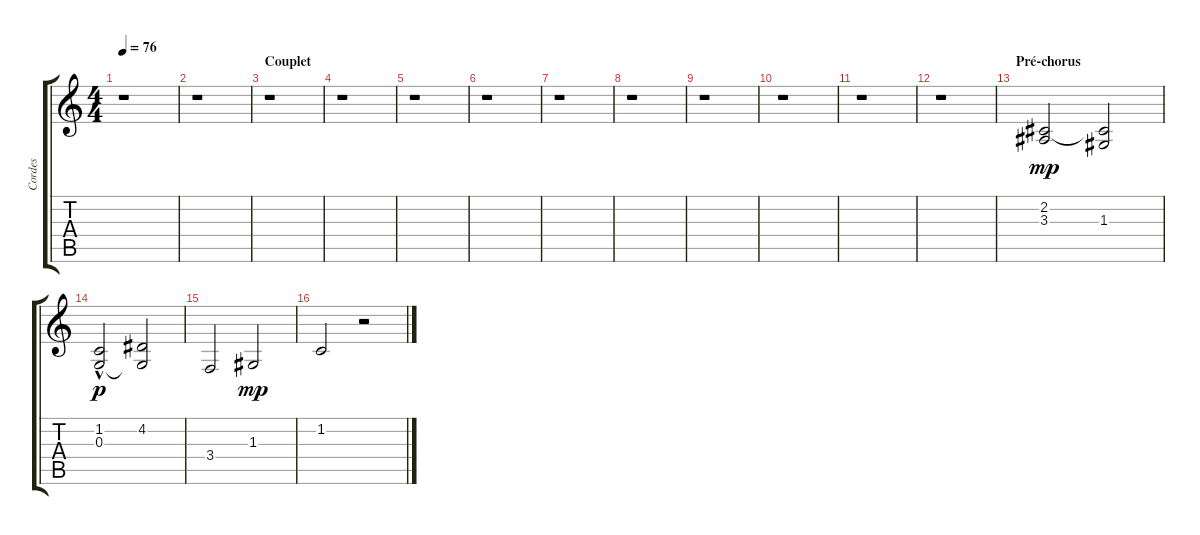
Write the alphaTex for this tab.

\track ("Cordes" "Cordes") {instrument stringensemble1}
\staff {score tabs}
\tuning (E4 B3 G3 D3 A2 E2) {hide}
\ts (4 4)
\tempo 76
\clef g2
\ks c
r.1{dy mp instrument stringensemble1} |
r.1 |
\section ("" "Couplet")
r.1 |
r.1 |
r.1 |
r.1 |
r.1 |
r.1 |
r.1 |
r.1 |
r.1 |
r.1 |
\section ("" "Pré-chorus")
(2.2 3.3).2 (2.2{t} 1.3).2 |
(1.2{hac} 0.3{hac}).2{dy p} (4.2 0.3{t}).2 |
3.4.2 1.3.2{dy mp} |
1.2.2 r.2
